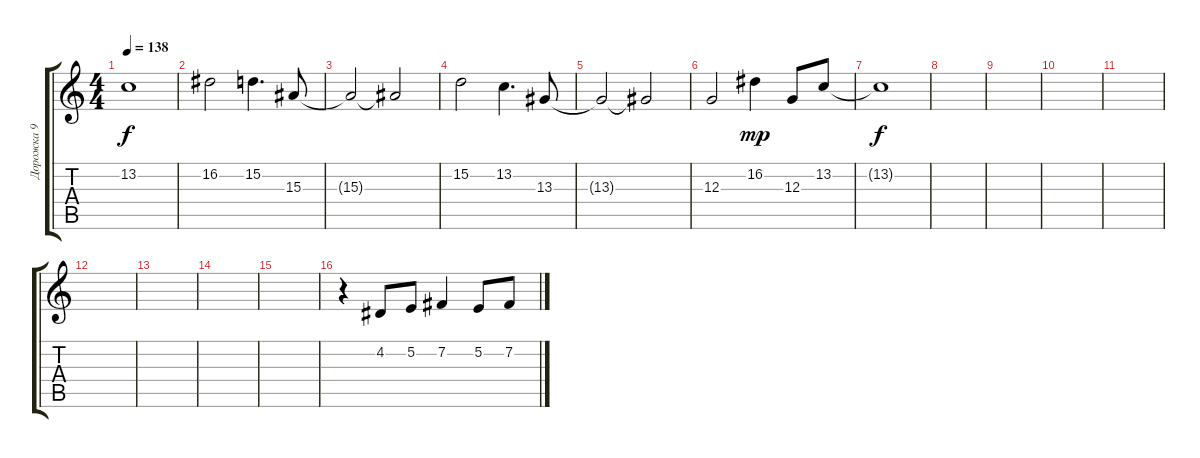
\track ("Дорожка 9" "Дорожка 9") {instrument stringensemble1}
\staff {score tabs}
\tuning (E4 B3 G3 D3 A2 E2) {hide}
\ts (4 4)
\tempo 138
\clef g2
\ks c
13.2.1{dy f} |
16.2.2 15.2.4{d} 15.3.8 |
15.3{t}.2 15.3{t}.2 |
15.2.2 13.2.4{d} 13.3.8 |
13.3{t}.2 13.3{t}.2 |
12.3.2 16.2.4{dy mp} 12.3.8 13.2.8 |
13.2{t}.1{dy f} |
|
|
|
|
|
|
|
|
r.4 4.2.8 5.2.8 7.2.4 5.2.8 7.2.8
